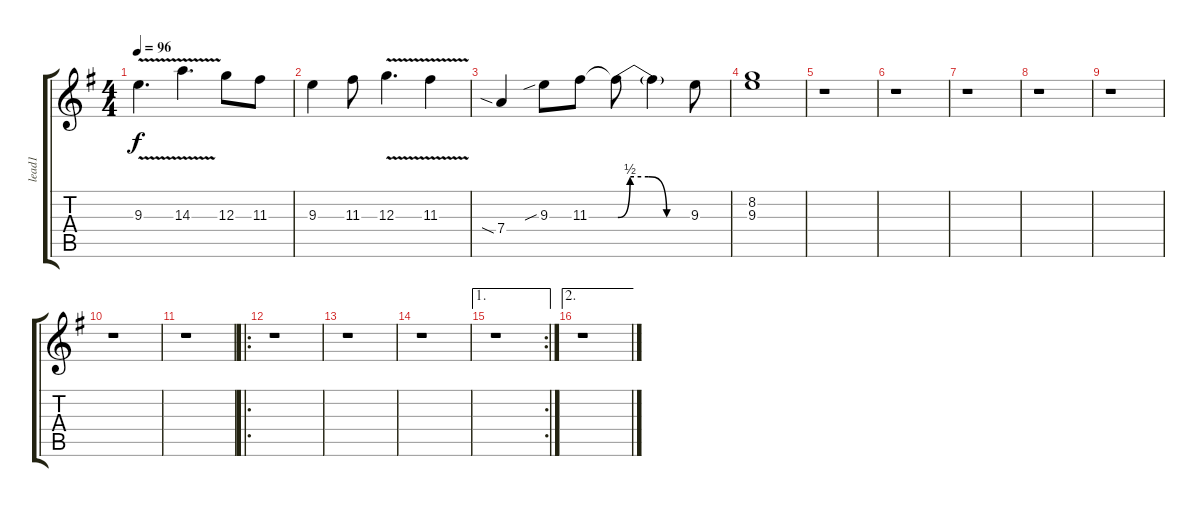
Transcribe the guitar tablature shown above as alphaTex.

\track ("lead1" "lead1") {instrument distortionguitar}
\staff {score tabs}
\tuning (E4 B3 G3 D3 A2 E2) {hide}
\ts (4 4)
\tempo 96
\clef g2
\ks g
9.3{v}.4{d dy f} 14.3{v}.4{d} 12.3.8 11.3.8 |
9.3.4 11.3.8 12.3{v}.4{d} 11.3{v}.4 |
7.4{sia}.4 9.3{sib}.8 11.3.8 11.3{be (custom 0 0 10 2 25 2 40 0 60 0) t}.8 11.3{t}.4 9.3.8 |
(8.2 9.3).1 |
r.1 |
r.1 |
r.1 |
r.1 |
r.1 |
r.1 |
r.1 |
\ro
r.1 |
r.1 |
r.1 |
\ae 1
\rc 2
r.1 |
\ae 2
r.1
